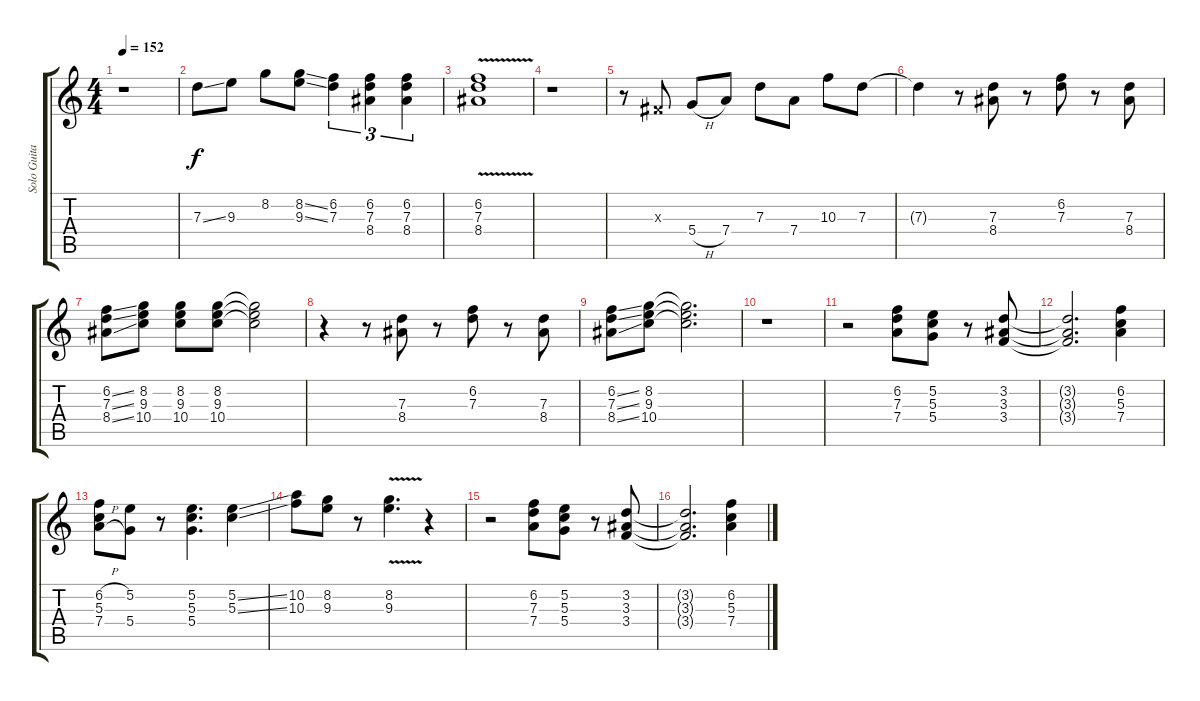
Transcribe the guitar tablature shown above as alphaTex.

\track ("Solo Guitar" "Solo Guita") {instrument electricguitarclean}
\staff {score tabs}
\tuning (E4 B3 G3 D3 A2 E2) {hide}
\ts (4 4)
\tempo 152
\clef g2
\ks c
r.1{dy f} |
7.3{ss}.8 9.3.8 8.2.8 (8.2{ss} 9.3{ss}).8 (6.2 7.3).4{tu (3 2)} (6.2 7.3 8.4).4{tu (3 2)} (6.2 7.3 8.4).4{tu (3 2)} |
(6.2{v} 7.3{v} 8.4{v}).1 |
r.1 |
r.8 -1.3{x}.8 5.4{h}.8 7.4.8 7.3.8 7.4.8 10.3.8 7.3.8 |
7.3{t}.4 r.8 (7.3 8.4).8 r.8 (6.2 7.3).8 r.8 (7.3 8.4).8 |
(6.2{ss} 7.3{ss} 8.4{ss}).8 (8.2 9.3 10.4).8 (8.2 9.3 10.4).8 (8.2 9.3 10.4).8 (8.2{t} 9.3{t} 10.4{t}).2 |
r.4 r.8 (7.3 8.4).8 r.8 (6.2 7.3).8 r.8 (7.3 8.4).8 |
(6.2{ss} 7.3{ss} 8.4{ss}).8 (8.2 9.3 10.4).8 (8.2{t} 9.3{t} 10.4{t}).2{d} |
r.1 |
r.2 (6.2 7.3 7.4).8 (5.2 5.3 5.4).8 r.8 (3.2 3.3 3.4).8 |
(3.2{t} 3.3{t} 3.4{t}).2{d} (6.2 5.3 7.4).4 |
(6.2{h} 5.3 7.4{h}).8 (5.2 5.4).8 r.8 (5.2 5.3 5.4).4{d} (5.2{ss} 5.3{ss}).4 |
(10.2 10.3).8 (8.2 9.3).8 r.8 (8.2{v} 9.3{v}).4{d} r.4 |
r.2 (6.2 7.3 7.4).8 (5.2 5.3 5.4).8 r.8 (3.2 3.3 3.4).8 |
(3.2{t} 3.3{t} 3.4{t}).2{d} (6.2 5.3 7.4).4
